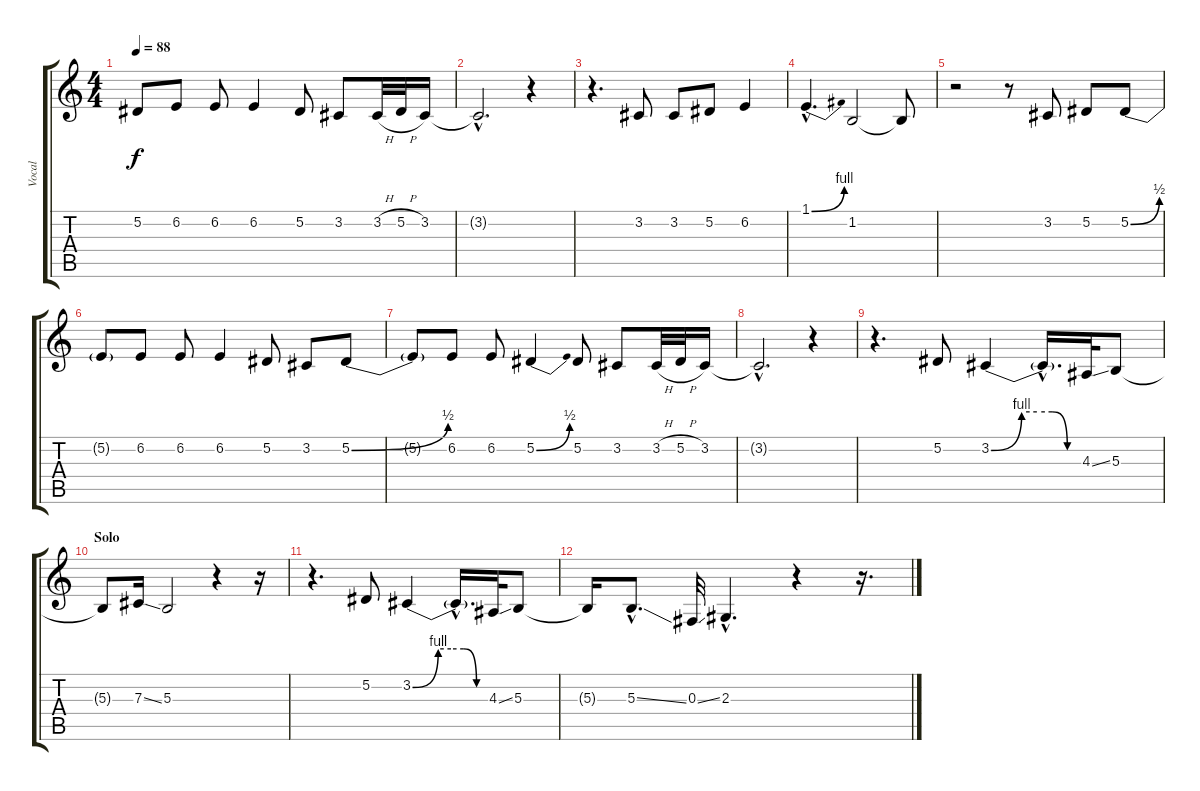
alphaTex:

\track ("Vocal" "Vocal") {instrument stringensemble1}
\staff {score tabs}
\tuning (Eb4 Bb3 Gb3 Db3 Ab2 Eb2) {hide}
\ts (4 4)
\tempo 88
\clef g2
\ks c
5.2{t}.8{dy f} 6.2.8 6.2.8 6.2.4 5.2.8 3.2.8 3.2{h}.32 5.2{h}.32 3.2.16 |
3.2{hac t}.2{d} r.4 |
r.4{d} 3.2.8 3.2.8 5.2.8 6.2.4 |
1.1{be (bend 0 0 60 4) hac}.4{d} 1.2.2 1.2{t}.8 |
r.2 r.8 3.2.8 5.2.8 5.2{be (bend 0 0 60 2)}.8 |
5.2{t}.8 6.2.8 6.2.8 6.2.4 5.2.8 3.2.8 5.2{be (bend 0 0 60 2)}.8 |
5.2{t}.8 6.2.8 6.2.8 5.2{be (bend 0 0 60 2)}.4 5.2.8 3.2.8 3.2{h}.32 5.2{h}.32 3.2.16 |
3.2{hac t}.2{d} r.4 |
r.4{d} 5.2.8 3.2{be (custom 0 0 20 4 30 4 40 4 50 0 60 0)}.4 3.2{hac t}.16{d} 4.3{ss}.32 5.3.8 |
\section ("" "Solo")
5.3{t}.8 7.3{ss}.16 5.3.2 r.4 r.16 |
r.4{d} 5.2.8 3.2{be (custom 0 0 20 4 30 4 40 4 50 0 60 0)}.4 3.2{hac t}.16{d} 4.3{ss}.32 5.3.8 |
5.3{t}.16 5.3{ss hac}.8{d} 0.3{ss}.32 2.3{hac}.4{d} r.4 r.16{d}
